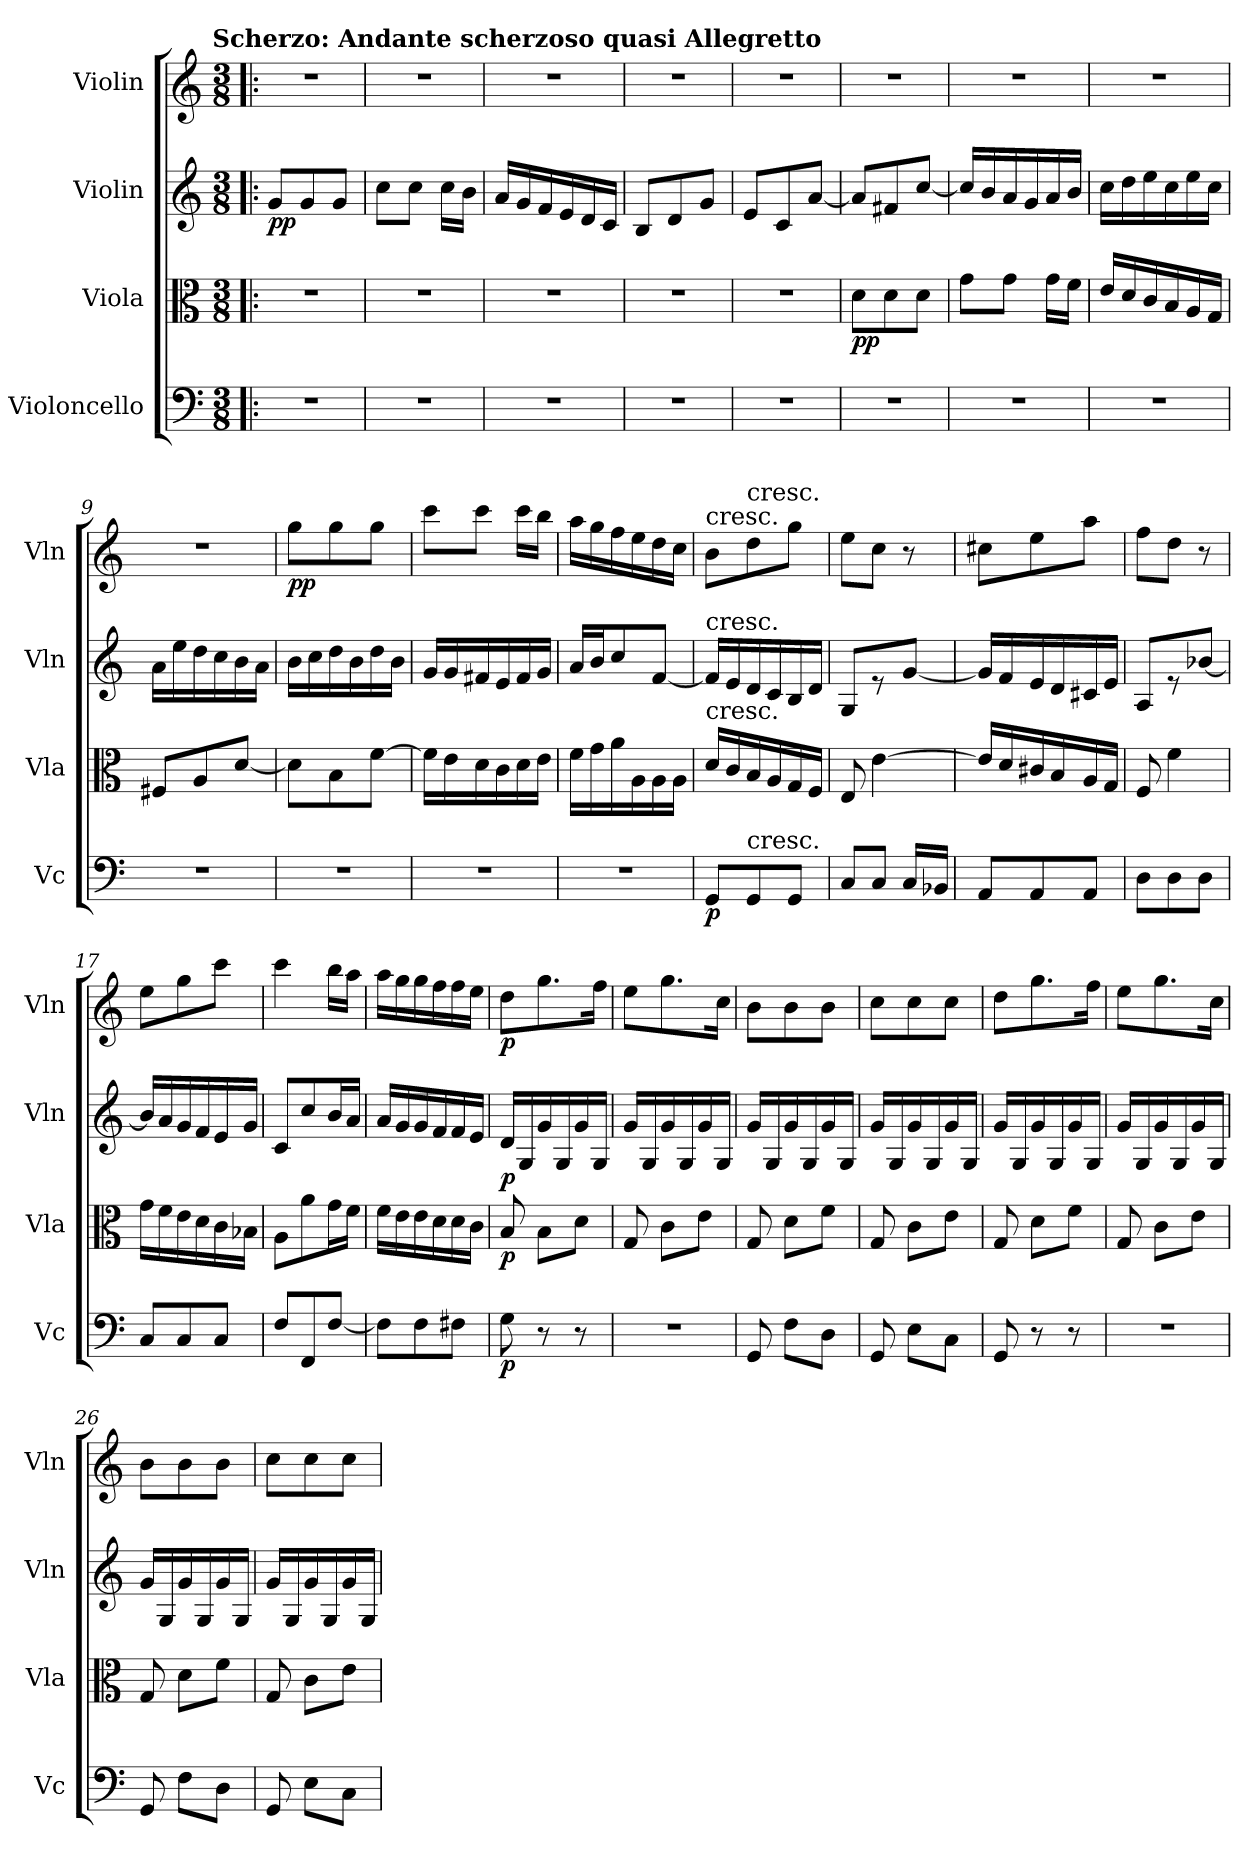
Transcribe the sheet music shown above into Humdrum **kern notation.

**kern	**dynam	**kern	**dynam	**kern	**dynam	**kern	**dynam
*part4	*part4	*part3	*part3	*part2	*part2	*part1	*part1
*staff4	*staff4	*staff3	*staff3	*staff2	*staff2	*staff1	*staff1
*I"Violoncello	*	*I"Viola	*	*I"Violin	*	*I"Violin	*
*I'Vc	*	*I'Vla	*	*I'Vln	*	*I'Vln	*
*clefF4	*	*clefC3	*	*clefG2	*	*clefG2	*
*k[]	*	*k[]	*	*k[]	*	*k[]	*
*C:	*	*C:	*	*C:	*	*C:	*
!!LO:TX:omd:t=Scherzo&colon; Andante scherzoso quasi Allegretto
*M3/8	*	*M3/8	*	*M3/8	*	*M3/8	*
*MM100	*	*MM100	*	*MM100	*	*MM100	*
=1!|:	=1!|:	=1!|:	=1!|:	=1!|:	=1!|:	=1!|:	=1!|:
4.r	.	4.r	.	8g/L	pp	4.r	.
.	.	.	.	8g/	.	.	.
.	.	.	.	8g/J	.	.	.
=2	=2	=2	=2	=2	=2	=2	=2
4.r	.	4.r	.	8cc\L	.	4.r	.
.	.	.	.	8cc\J	.	.	.
.	.	.	.	16cc\LL	.	.	.
.	.	.	.	16b\JJ	.	.	.
=3	=3	=3	=3	=3	=3	=3	=3
4.r	.	4.r	.	16a/LL	.	4.r	.
.	.	.	.	16g/	.	.	.
.	.	.	.	16f/	.	.	.
.	.	.	.	16e/	.	.	.
.	.	.	.	16d/	.	.	.
.	.	.	.	16c/JJ	.	.	.
=4	=4	=4	=4	=4	=4	=4	=4
4.r	.	4.r	.	8B/L	.	4.r	.
.	.	.	.	8d/	.	.	.
.	.	.	.	8g/J	.	.	.
=5	=5	=5	=5	=5	=5	=5	=5
4.r	.	4.r	.	8e/L	.	4.r	.
.	.	.	.	8c/	.	.	.
.	.	.	.	[8a/J	.	.	.
=6	=6	=6	=6	=6	=6	=6	=6
4.r	.	8d\L	pp	8a/L]	.	4.r	.
.	.	8d\	.	8f#X/	.	.	.
.	.	8d\J	.	[8cc/J	.	.	.
=7	=7	=7	=7	=7	=7	=7	=7
4.r	.	8g\L	.	16cc/LL]	.	4.r	.
.	.	.	.	16b/	.	.	.
.	.	8g\J	.	16a/	.	.	.
.	.	.	.	16g/	.	.	.
.	.	16g\LL	.	16a/	.	.	.
.	.	16f\JJ	.	16b/JJ	.	.	.
=8	=8	=8	=8	=8	=8	=8	=8
4.r	.	16e/LL	.	16cc\LL	.	4.r	.
.	.	16d/	.	16dd\	.	.	.
.	.	16c/	.	16ee\	.	.	.
.	.	16B/	.	16cc\	.	.	.
.	.	16A/	.	16ee\	.	.	.
.	.	16G/JJ	.	16cc\JJ	.	.	.
=9	=9	=9	=9	=9	=9	=9	=9
4.r	.	8F#X/L	.	16a\LL	.	4.r	.
.	.	.	.	16ee\	.	.	.
.	.	8A/	.	16dd\	.	.	.
.	.	.	.	16cc\	.	.	.
.	.	[8d/J	.	16b\	.	.	.
.	.	.	.	16a\JJ	.	.	.
=10	=10	=10	=10	=10	=10	=10	=10
4.r	.	8d\L]	.	16b\LL	.	8gg\L	pp
.	.	.	.	16cc\	.	.	.
.	.	8B\	.	16dd\	.	8gg\	.
.	.	.	.	16b\	.	.	.
.	.	[8f\J	.	16dd\	.	8gg\J	.
.	.	.	.	16b\JJ	.	.	.
=11	=11	=11	=11	=11	=11	=11	=11
4.r	.	16f\LL]	.	16g/LL	.	8ccc\L	.
.	.	16e\	.	16g/	.	.	.
.	.	16d\	.	16f#X/	.	8ccc\J	.
.	.	16c\	.	16e/	.	.	.
.	.	16d\	.	16f#/	.	16ccc\LL	.
.	.	16e\JJ	.	16g/JJ	.	16bb\JJ	.
=12	=12	=12	=12	=12	=12	=12	=12
4.r	.	16f\LL	.	16a/LL	.	16aa\LL	.
.	.	16g\	.	16b/J	.	16gg\	.
.	.	16a\	.	8cc/	.	16ff\	.
.	.	16A\	.	.	.	16ee\	.
.	.	16A\	.	[8f/J	.	16dd\	.
.	.	16A\JJ	.	.	.	16cc\JJ	.
=13	=13	=13	=13	=13	=13	=13	=13
!	!	!	!	!	!	!LO:TX:t=cresc.	!
!	!	!	!	!LO:TX:t=cresc.	!	!	!
!	!	!LO:TX:t=cresc.	!	!	!	!	!
8GG/L	p	16d/LL	.	16f/LL]	.	8b\L	.
.	.	16c/	.	16e/	.	.	.
!	!	!	!	!	!	!LO:TX:t=cresc.	!
!LO:TX:t=cresc.	!	!	!	!	!	!	!
8GG/	.	16B/	.	16d/	.	8dd\	.
.	.	16A/	.	16c/	.	.	.
8GG/J	.	16G/	.	16B/	.	8gg\J	.
.	.	16F/JJ	.	16d/JJ	.	.	.
=14	=14	=14	=14	=14	=14	=14	=14
8C/L	.	8E/	.	8G/L	.	8ee\L	.
8C/J	.	[4e\	.	8r	.	8cc\J	.
16C/LL	.	.	.	[8g/J	.	8r	.
16BB-X/JJ	.	.	.	.	.	.	.
=15	=15	=15	=15	=15	=15	=15	=15
8AA/L	.	16e/LL]	.	16g/LL]	.	8cc#X\L	.
.	.	16d/	.	16f/	.	.	.
8AA/	.	16c#X/	.	16e/	.	8ee\	.
.	.	16B/	.	16d/	.	.	.
8AA/J	.	16A/	.	16c#X/	.	8aa\J	.
.	.	16G/JJ	.	16e/JJ	.	.	.
=16	=16	=16	=16	=16	=16	=16	=16
8D\L	.	8F/	.	8A/L	.	8ff\L	.
8D\	.	4f\	.	8r	.	8dd\J	.
8D\J	.	.	.	[8b-X/J	.	8r	.
=17	=17	=17	=17	=17	=17	=17	=17
8C/L	.	16g\LL	.	16b-/LL]	.	8ee\L	.
.	.	16f\	.	16a/	.	.	.
8C/	.	16e\	.	16g/	.	8gg\	.
.	.	16d\	.	16f/	.	.	.
8C/J	.	16c\	.	16e/	.	8ccc\J	.
.	.	16B-X\JJ	.	16g/JJ	.	.	.
=18	=18	=18	=18	=18	=18	=18	=18
8F/L	.	8A\L	.	8c/L	.	4ccc\	.
8FF/	.	8a\	.	8cc/	.	.	.
[8F/J	.	16g\L	.	16b/L	.	16bb\LL	.
.	.	16f\JJ	.	16a/JJ	.	16aa\JJ	.
=19	=19	=19	=19	=19	=19	=19	=19
8F\L]	.	16f\LL	.	16a/LL	.	16aa\LL	.
.	.	16e\	.	16g/	.	16gg\	.
8F\	.	16e\	.	16g/	.	16gg\	.
.	.	16d\	.	16f/	.	16ff\	.
8F#X\J	.	16d\	.	16f/	.	16ff\	.
.	.	16c\JJ	.	16e/JJ	.	16ee\JJ	.
=20	=20	=20	=20	=20	=20	=20	=20
8G\	p	8B/	p	16d/LL	p	8dd\L	p
.	.	.	.	16G/	.	.	.
8r	.	8B\L	.	16g/	.	8.gg\	.
.	.	.	.	16G/	.	.	.
8r	.	8d\J	.	16g/	.	.	.
.	.	.	.	16G/JJ	.	16ff\Jk	.
=21	=21	=21	=21	=21	=21	=21	=21
4.r	.	8G/	.	16g/LL	.	8ee\L	.
.	.	.	.	16G/	.	.	.
.	.	8c\L	.	16g/	.	8.gg\	.
.	.	.	.	16G/	.	.	.
.	.	8e\J	.	16g/	.	.	.
.	.	.	.	16G/JJ	.	16cc\Jk	.
=22	=22	=22	=22	=22	=22	=22	=22
8GG/	.	8G/	.	16g/LL	.	8b\L	.
.	.	.	.	16G/	.	.	.
8F\L	.	8d\L	.	16g/	.	8b\	.
.	.	.	.	16G/	.	.	.
8D\J	.	8f\J	.	16g/	.	8b\J	.
.	.	.	.	16G/JJ	.	.	.
=23	=23	=23	=23	=23	=23	=23	=23
8GG/	.	8G/	.	16g/LL	.	8cc\L	.
.	.	.	.	16G/	.	.	.
8E\L	.	8c\L	.	16g/	.	8cc\	.
.	.	.	.	16G/	.	.	.
8C\J	.	8e\J	.	16g/	.	8cc\J	.
.	.	.	.	16G/JJ	.	.	.
=24	=24	=24	=24	=24	=24	=24	=24
8GG/	.	8G/	.	16g/LL	.	8dd\L	.
.	.	.	.	16G/	.	.	.
8r	.	8d\L	.	16g/	.	8.gg\	.
.	.	.	.	16G/	.	.	.
8r	.	8f\J	.	16g/	.	.	.
.	.	.	.	16G/JJ	.	16ff\Jk	.
=25	=25	=25	=25	=25	=25	=25	=25
4.r	.	8G/	.	16g/LL	.	8ee\L	.
.	.	.	.	16G/	.	.	.
.	.	8c\L	.	16g/	.	8.gg\	.
.	.	.	.	16G/	.	.	.
.	.	8e\J	.	16g/	.	.	.
.	.	.	.	16G/JJ	.	16cc\Jk	.
=26	=26	=26	=26	=26	=26	=26	=26
8GG/	.	8G/	.	16g/LL	.	8b\L	.
.	.	.	.	16G/	.	.	.
8F\L	.	8d\L	.	16g/	.	8b\	.
.	.	.	.	16G/	.	.	.
8D\J	.	8f\J	.	16g/	.	8b\J	.
.	.	.	.	16G/JJ	.	.	.
=27	=27	=27	=27	=27	=27	=27	=27
8GG/	.	8G/	.	16g/LL	.	8cc\L	.
.	.	.	.	16G/	.	.	.
8E\L	.	8c\L	.	16g/	.	8cc\	.
.	.	.	.	16G/	.	.	.
8C\J	.	8e\J	.	16g/	.	8cc\J	.
.	.	.	.	16G/JJ	.	.	.
=	=	=	=	=	=	=	=
*-	*-	*-	*-	*-	*-	*-	*-
